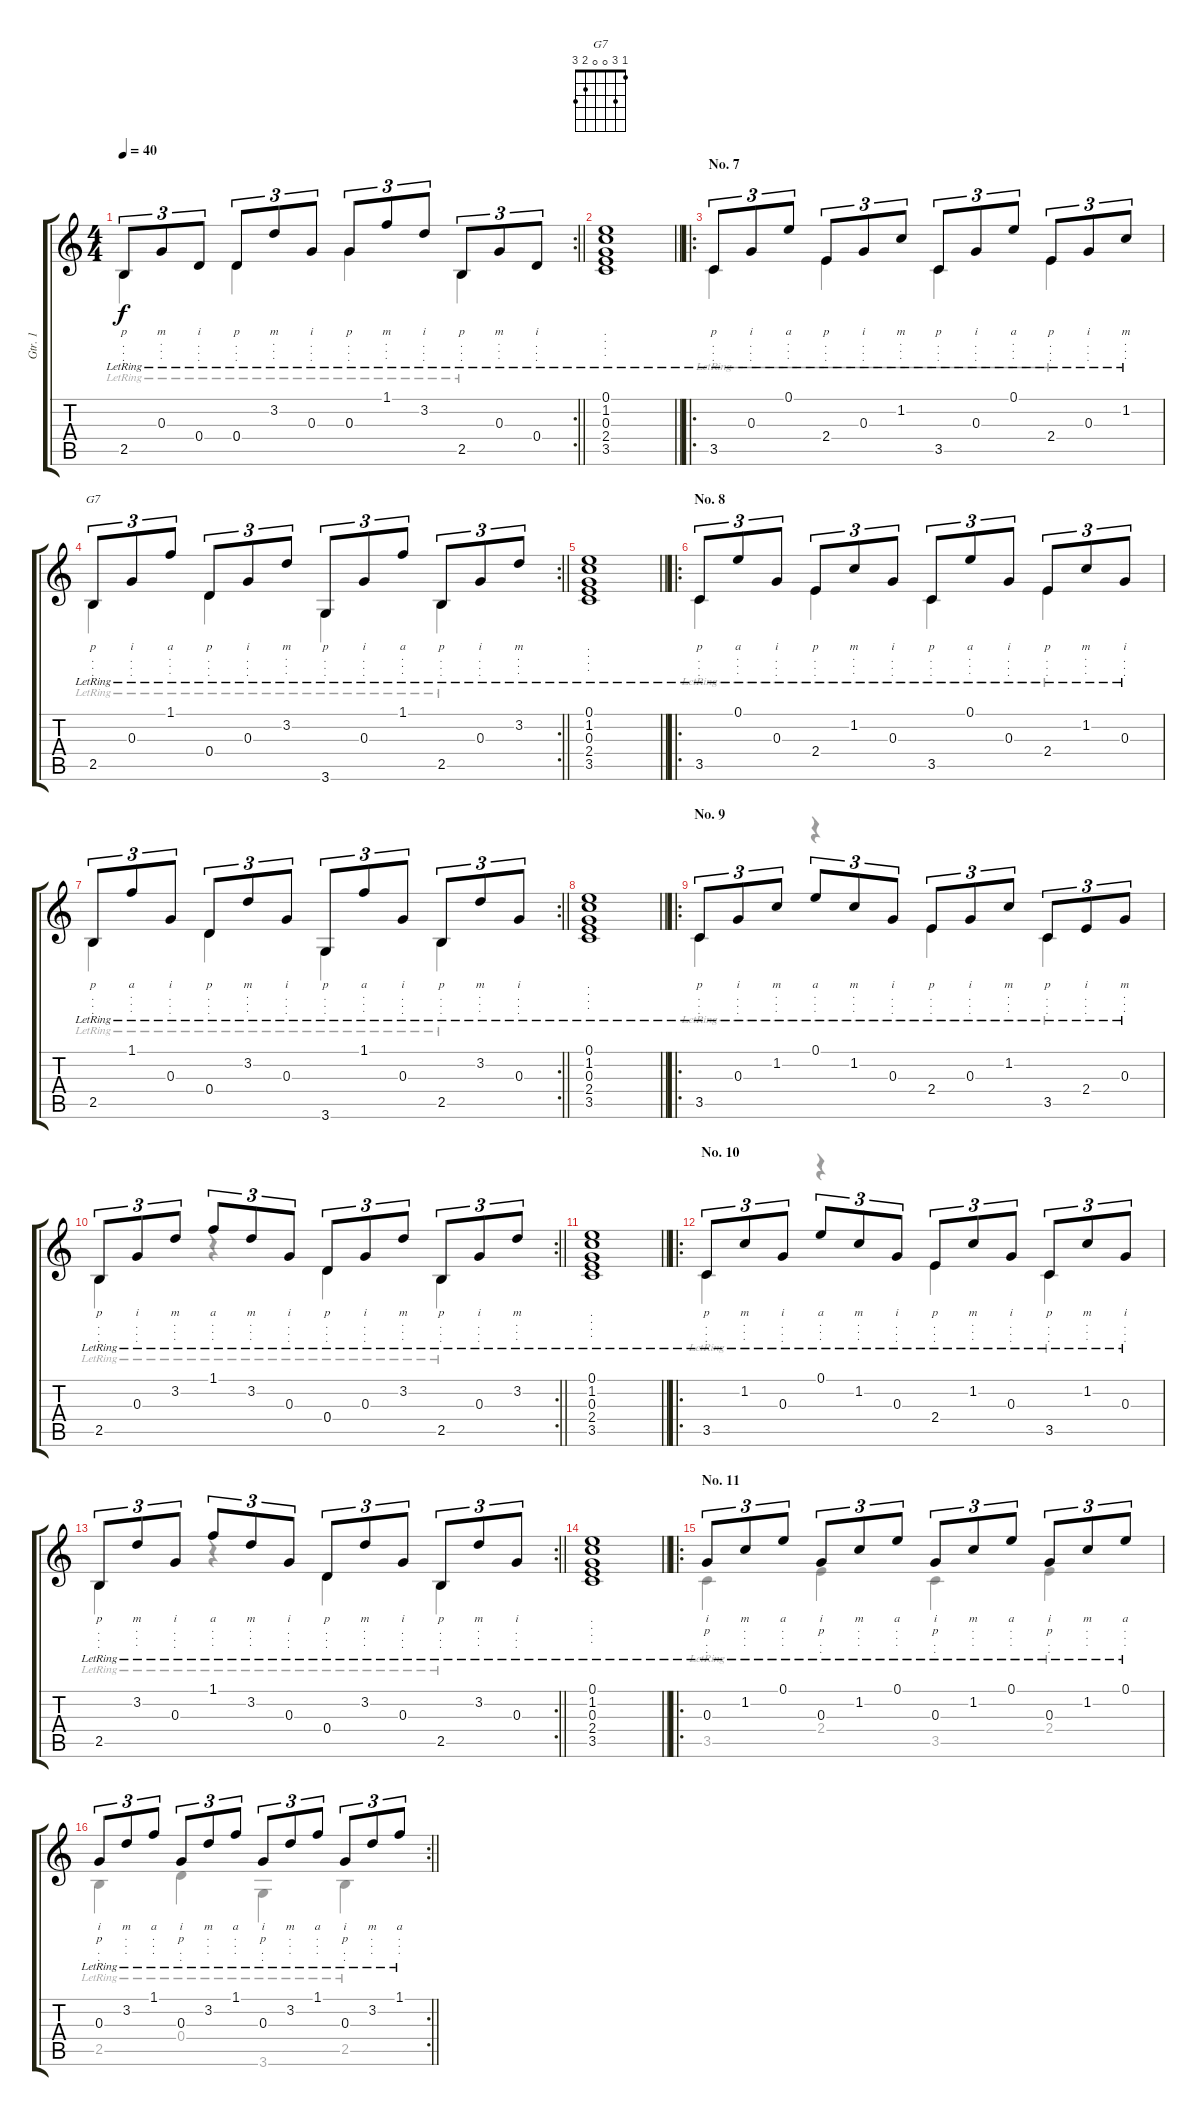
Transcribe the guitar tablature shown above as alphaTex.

\track ("Gtr. 1" "Gtr. 1") {instrument acousticguitarnylon}
\staff {score tabs}
\tuning (E4 B3 G3 D3 A2 E2) {hide}
\chord ("G7" 1 3 0 0 2 3)
\voice
\rc 2
\ts (4 4)
\tempo 40
\clef g2
\barLineRight lightlight
\ks c
2.5{lr}.8{tu (3 2) lyrics (0 "p") lyrics (1 ".") lyrics (2 ".") lyrics (3 ".") lyrics (4 "") dy f} 0.3{lr}.8{tu (3 2) lyrics (0 "m") lyrics (1 ".") lyrics (2 ".") lyrics (3 ".") lyrics (4 "")} 0.4{lr}.8{tu (3 2) lyrics (0 "i") lyrics (1 ".") lyrics (2 ".") lyrics (3 ".") lyrics (4 "")} 0.4{lr}.8{tu (3 2) lyrics (0 "p") lyrics (1 ".") lyrics (2 ".") lyrics (3 ".") lyrics (4 "")} 3.2{lr}.8{tu (3 2) lyrics (0 "m") lyrics (1 ".") lyrics (2 ".") lyrics (3 ".") lyrics (4 "")} 0.3{lr}.8{tu (3 2) lyrics (0 "i") lyrics (1 ".") lyrics (2 ".") lyrics (3 ".") lyrics (4 "")} 0.3{lr}.8{tu (3 2) lyrics (0 "p") lyrics (1 ".") lyrics (2 ".") lyrics (3 ".") lyrics (4 "")} 1.1{lr}.8{tu (3 2) lyrics (0 "m") lyrics (1 ".") lyrics (2 ".") lyrics (3 ".") lyrics (4 "")} 3.2{lr}.8{tu (3 2) lyrics (0 "i") lyrics (1 ".") lyrics (2 ".") lyrics (3 ".") lyrics (4 "")} 2.5{lr}.8{tu (3 2) lyrics (0 "p") lyrics (1 ".") lyrics (2 ".") lyrics (3 ".") lyrics (4 "")} 0.3{lr}.8{tu (3 2) lyrics (0 "m") lyrics (1 ".") lyrics (2 ".") lyrics (3 ".") lyrics (4 "")} 0.4{lr}.8{tu (3 2) lyrics (0 "i") lyrics (1 ".") lyrics (2 ".") lyrics (3 ".") lyrics (4 "")} |
\barLineRight lightlight
(0.1{lr} 1.2{lr} 0.3{lr} 2.4{lr} 3.5{lr}).1{lyrics (0 ".") lyrics (1 ".") lyrics (2 ".") lyrics (3 ".") lyrics (4 "")} |
\ro
\section ("" "No. 7")
3.5{lr}.8{tu (3 2) lyrics (0 "p") lyrics (1 ".") lyrics (2 ".") lyrics (3 ".") lyrics (4 "")} 0.3{lr}.8{tu (3 2) lyrics (0 "i") lyrics (1 ".") lyrics (2 ".") lyrics (3 ".") lyrics (4 "")} 0.1{lr}.8{tu (3 2) lyrics (0 "a") lyrics (1 ".") lyrics (2 ".") lyrics (3 ".") lyrics (4 "")} 2.4{lr}.8{tu (3 2) lyrics (0 "p") lyrics (1 ".") lyrics (2 ".") lyrics (3 ".") lyrics (4 "")} 0.3{lr}.8{tu (3 2) lyrics (0 "i") lyrics (1 ".") lyrics (2 ".") lyrics (3 ".") lyrics (4 "")} 1.2{lr}.8{tu (3 2) lyrics (0 "m") lyrics (1 ".") lyrics (2 ".") lyrics (3 ".") lyrics (4 "")} 3.5{lr}.8{tu (3 2) lyrics (0 "p") lyrics (1 ".") lyrics (2 ".") lyrics (3 ".") lyrics (4 "")} 0.3{lr}.8{tu (3 2) lyrics (0 "i") lyrics (1 ".") lyrics (2 ".") lyrics (3 ".") lyrics (4 "")} 0.1{lr}.8{tu (3 2) lyrics (0 "a") lyrics (1 ".") lyrics (2 ".") lyrics (3 ".") lyrics (4 "")} 2.4{lr}.8{tu (3 2) lyrics (0 "p") lyrics (1 ".") lyrics (2 ".") lyrics (3 ".") lyrics (4 "")} 0.3{lr}.8{tu (3 2) lyrics (0 "i") lyrics (1 ".") lyrics (2 ".") lyrics (3 ".") lyrics (4 "")} 1.2{lr}.8{tu (3 2) lyrics (0 "m") lyrics (1 ".") lyrics (2 ".") lyrics (3 ".") lyrics (4 "")} |
\rc 2
\barLineRight lightlight
2.5{lr}.8{tu (3 2) ch "G7" lyrics (0 "p") lyrics (1 ".") lyrics (2 ".") lyrics (3 ".") lyrics (4 "")} 0.3{lr}.8{tu (3 2) lyrics (0 "i") lyrics (1 ".") lyrics (2 ".") lyrics (3 ".") lyrics (4 "")} 1.1{lr}.8{tu (3 2) lyrics (0 "a") lyrics (1 ".") lyrics (2 ".") lyrics (3 ".") lyrics (4 "")} 0.4{lr}.8{tu (3 2) lyrics (0 "p") lyrics (1 ".") lyrics (2 ".") lyrics (3 ".") lyrics (4 "")} 0.3{lr}.8{tu (3 2) lyrics (0 "i") lyrics (1 ".") lyrics (2 ".") lyrics (3 ".") lyrics (4 "")} 3.2{lr}.8{tu (3 2) lyrics (0 "m") lyrics (1 ".") lyrics (2 ".") lyrics (3 ".") lyrics (4 "")} 3.6{lr}.8{tu (3 2) lyrics (0 "p") lyrics (1 ".") lyrics (2 ".") lyrics (3 ".") lyrics (4 "")} 0.3{lr}.8{tu (3 2) lyrics (0 "i") lyrics (1 ".") lyrics (2 ".") lyrics (3 ".") lyrics (4 "")} 1.1{lr}.8{tu (3 2) lyrics (0 "a") lyrics (1 ".") lyrics (2 ".") lyrics (3 ".") lyrics (4 "")} 2.5{lr}.8{tu (3 2) lyrics (0 "p") lyrics (1 ".") lyrics (2 ".") lyrics (3 ".") lyrics (4 "")} 0.3{lr}.8{tu (3 2) lyrics (0 "i") lyrics (1 ".") lyrics (2 ".") lyrics (3 ".") lyrics (4 "")} 3.2{lr}.8{tu (3 2) lyrics (0 "m") lyrics (1 ".") lyrics (2 ".") lyrics (3 ".") lyrics (4 "")} |
\barLineRight lightlight
(0.1{lr} 1.2{lr} 0.3{lr} 2.4{lr} 3.5{lr}).1{lyrics (0 ".") lyrics (1 ".") lyrics (2 ".") lyrics (3 ".") lyrics (4 "")} |
\ro
\section ("" "No. 8")
3.5{lr}.8{tu (3 2) lyrics (0 "p") lyrics (1 ".") lyrics (2 ".") lyrics (3 ".") lyrics (4 "")} 0.1{lr}.8{tu (3 2) lyrics (0 "a") lyrics (1 ".") lyrics (2 ".") lyrics (3 ".") lyrics (4 "")} 0.3{lr}.8{tu (3 2) lyrics (0 "i") lyrics (1 ".") lyrics (2 ".") lyrics (3 ".") lyrics (4 "")} 2.4{lr}.8{tu (3 2) lyrics (0 "p") lyrics (1 ".") lyrics (2 ".") lyrics (3 ".") lyrics (4 "")} 1.2{lr}.8{tu (3 2) lyrics (0 "m") lyrics (1 ".") lyrics (2 ".") lyrics (3 ".") lyrics (4 "")} 0.3{lr}.8{tu (3 2) lyrics (0 "i") lyrics (1 ".") lyrics (2 ".") lyrics (3 ".") lyrics (4 "")} 3.5{lr}.8{tu (3 2) lyrics (0 "p") lyrics (1 ".") lyrics (2 ".") lyrics (3 ".") lyrics (4 "")} 0.1{lr}.8{tu (3 2) lyrics (0 "a") lyrics (1 ".") lyrics (2 ".") lyrics (3 ".") lyrics (4 "")} 0.3{lr}.8{tu (3 2) lyrics (0 "i") lyrics (1 ".") lyrics (2 ".") lyrics (3 ".") lyrics (4 "")} 2.4{lr}.8{tu (3 2) lyrics (0 "p") lyrics (1 ".") lyrics (2 ".") lyrics (3 ".") lyrics (4 "")} 1.2{lr}.8{tu (3 2) lyrics (0 "m") lyrics (1 ".") lyrics (2 ".") lyrics (3 ".") lyrics (4 "")} 0.3{lr}.8{tu (3 2) lyrics (0 "i") lyrics (1 ".") lyrics (2 ".") lyrics (3 ".") lyrics (4 "")} |
\rc 2
\barLineRight lightlight
2.5{lr}.8{tu (3 2) lyrics (0 "p") lyrics (1 ".") lyrics (2 ".") lyrics (3 ".") lyrics (4 "")} 1.1{lr}.8{tu (3 2) lyrics (0 "a") lyrics (1 ".") lyrics (2 ".") lyrics (3 ".") lyrics (4 "")} 0.3{lr}.8{tu (3 2) lyrics (0 "i") lyrics (1 ".") lyrics (2 ".") lyrics (3 ".") lyrics (4 "")} 0.4{lr}.8{tu (3 2) lyrics (0 "p") lyrics (1 ".") lyrics (2 ".") lyrics (3 ".") lyrics (4 "")} 3.2{lr}.8{tu (3 2) lyrics (0 "m") lyrics (1 ".") lyrics (2 ".") lyrics (3 ".") lyrics (4 "")} 0.3{lr}.8{tu (3 2) lyrics (0 "i") lyrics (1 ".") lyrics (2 ".") lyrics (3 ".") lyrics (4 "")} 3.6{lr}.8{tu (3 2) lyrics (0 "p") lyrics (1 ".") lyrics (2 ".") lyrics (3 ".") lyrics (4 "")} 1.1{lr}.8{tu (3 2) lyrics (0 "a") lyrics (1 ".") lyrics (2 ".") lyrics (3 ".") lyrics (4 "")} 0.3{lr}.8{tu (3 2) lyrics (0 "i") lyrics (1 ".") lyrics (2 ".") lyrics (3 ".") lyrics (4 "")} 2.5{lr}.8{tu (3 2) lyrics (0 "p") lyrics (1 ".") lyrics (2 ".") lyrics (3 ".") lyrics (4 "")} 3.2{lr}.8{tu (3 2) lyrics (0 "m") lyrics (1 ".") lyrics (2 ".") lyrics (3 ".") lyrics (4 "")} 0.3{lr}.8{tu (3 2) lyrics (0 "i") lyrics (1 ".") lyrics (2 ".") lyrics (3 ".") lyrics (4 "")} |
\barLineRight lightlight
(0.1{lr} 1.2{lr} 0.3{lr} 2.4{lr} 3.5{lr}).1{lyrics (0 ".") lyrics (1 ".") lyrics (2 ".") lyrics (3 ".") lyrics (4 "")} |
\ro
\section ("" "No. 9")
3.5{lr}.8{tu (3 2) lyrics (0 "p") lyrics (1 ".") lyrics (2 ".") lyrics (3 ".") lyrics (4 "")} 0.3{lr}.8{tu (3 2) lyrics (0 "i") lyrics (1 ".") lyrics (2 ".") lyrics (3 ".") lyrics (4 "")} 1.2{lr}.8{tu (3 2) lyrics (0 "m") lyrics (1 ".") lyrics (2 ".") lyrics (3 ".") lyrics (4 "")} 0.1{lr}.8{tu (3 2) lyrics (0 "a") lyrics (1 ".") lyrics (2 ".") lyrics (3 ".") lyrics (4 "")} 1.2{lr}.8{tu (3 2) lyrics (0 "m") lyrics (1 ".") lyrics (2 ".") lyrics (3 ".") lyrics (4 "")} 0.3{lr}.8{tu (3 2) lyrics (0 "i") lyrics (1 ".") lyrics (2 ".") lyrics (3 ".") lyrics (4 "")} 2.4{lr}.8{tu (3 2) lyrics (0 "p") lyrics (1 ".") lyrics (2 ".") lyrics (3 ".") lyrics (4 "")} 0.3{lr}.8{tu (3 2) lyrics (0 "i") lyrics (1 ".") lyrics (2 ".") lyrics (3 ".") lyrics (4 "")} 1.2{lr}.8{tu (3 2) lyrics (0 "m") lyrics (1 ".") lyrics (2 ".") lyrics (3 ".") lyrics (4 "")} 3.5{lr}.8{tu (3 2) lyrics (0 "p") lyrics (1 ".") lyrics (2 ".") lyrics (3 ".") lyrics (4 "")} 2.4{lr}.8{tu (3 2) lyrics (0 "i") lyrics (1 ".") lyrics (2 ".") lyrics (3 ".") lyrics (4 "")} 0.3{lr}.8{tu (3 2) lyrics (0 "m") lyrics (1 ".") lyrics (2 ".") lyrics (3 ".") lyrics (4 "")} |
\rc 2
\barLineRight lightlight
2.5{lr}.8{tu (3 2) lyrics (0 "p") lyrics (1 ".") lyrics (2 ".") lyrics (3 ".") lyrics (4 "")} 0.3{lr}.8{tu (3 2) lyrics (0 "i") lyrics (1 ".") lyrics (2 ".") lyrics (3 ".") lyrics (4 "")} 3.2{lr}.8{tu (3 2) lyrics (0 "m") lyrics (1 ".") lyrics (2 ".") lyrics (3 ".") lyrics (4 "")} 1.1{lr}.8{tu (3 2) lyrics (0 "a") lyrics (1 ".") lyrics (2 ".") lyrics (3 ".") lyrics (4 "")} 3.2{lr}.8{tu (3 2) lyrics (0 "m") lyrics (1 ".") lyrics (2 ".") lyrics (3 ".") lyrics (4 "")} 0.3{lr}.8{tu (3 2) lyrics (0 "i") lyrics (1 ".") lyrics (2 ".") lyrics (3 ".") lyrics (4 "")} 0.4{lr}.8{tu (3 2) lyrics (0 "p") lyrics (1 ".") lyrics (2 ".") lyrics (3 ".") lyrics (4 "")} 0.3{lr}.8{tu (3 2) lyrics (0 "i") lyrics (1 ".") lyrics (2 ".") lyrics (3 ".") lyrics (4 "")} 3.2{lr}.8{tu (3 2) lyrics (0 "m") lyrics (1 ".") lyrics (2 ".") lyrics (3 ".") lyrics (4 "")} 2.5{lr}.8{tu (3 2) lyrics (0 "p") lyrics (1 ".") lyrics (2 ".") lyrics (3 ".") lyrics (4 "")} 0.3{lr}.8{tu (3 2) lyrics (0 "i") lyrics (1 ".") lyrics (2 ".") lyrics (3 ".") lyrics (4 "")} 3.2{lr}.8{tu (3 2) lyrics (0 "m") lyrics (1 ".") lyrics (2 ".") lyrics (3 ".") lyrics (4 "")} |
\barLineRight lightlight
(0.1{lr} 1.2{lr} 0.3{lr} 2.4{lr} 3.5{lr}).1{lyrics (0 ".") lyrics (1 ".") lyrics (2 ".") lyrics (3 ".") lyrics (4 "")} |
\ro
\section ("" "No. 10")
3.5{lr}.8{tu (3 2) lyrics (0 "p") lyrics (1 ".") lyrics (2 ".") lyrics (3 ".") lyrics (4 "")} 1.2{lr}.8{tu (3 2) lyrics (0 "m") lyrics (1 ".") lyrics (2 ".") lyrics (3 ".") lyrics (4 "")} 0.3{lr}.8{tu (3 2) lyrics (0 "i") lyrics (1 ".") lyrics (2 ".") lyrics (3 ".") lyrics (4 "")} 0.1{lr}.8{tu (3 2) lyrics (0 "a") lyrics (1 ".") lyrics (2 ".") lyrics (3 ".") lyrics (4 "")} 1.2{lr}.8{tu (3 2) lyrics (0 "m") lyrics (1 ".") lyrics (2 ".") lyrics (3 ".") lyrics (4 "")} 0.3{lr}.8{tu (3 2) lyrics (0 "i") lyrics (1 ".") lyrics (2 ".") lyrics (3 ".") lyrics (4 "")} 2.4{lr}.8{tu (3 2) lyrics (0 "p") lyrics (1 ".") lyrics (2 ".") lyrics (3 ".") lyrics (4 "")} 1.2{lr}.8{tu (3 2) lyrics (0 "m") lyrics (1 ".") lyrics (2 ".") lyrics (3 ".") lyrics (4 "")} 0.3{lr}.8{tu (3 2) lyrics (0 "i") lyrics (1 ".") lyrics (2 ".") lyrics (3 ".") lyrics (4 "")} 3.5{lr}.8{tu (3 2) lyrics (0 "p") lyrics (1 ".") lyrics (2 ".") lyrics (3 ".") lyrics (4 "")} 1.2{lr}.8{tu (3 2) lyrics (0 "m") lyrics (1 ".") lyrics (2 ".") lyrics (3 ".") lyrics (4 "")} 0.3{lr}.8{tu (3 2) lyrics (0 "i") lyrics (1 ".") lyrics (2 ".") lyrics (3 ".") lyrics (4 "")} |
\rc 2
\barLineRight lightlight
2.5{lr}.8{tu (3 2) lyrics (0 "p") lyrics (1 ".") lyrics (2 ".") lyrics (3 ".") lyrics (4 "")} 3.2{lr}.8{tu (3 2) lyrics (0 "m") lyrics (1 ".") lyrics (2 ".") lyrics (3 ".") lyrics (4 "")} 0.3{lr}.8{tu (3 2) lyrics (0 "i") lyrics (1 ".") lyrics (2 ".") lyrics (3 ".") lyrics (4 "")} 1.1{lr}.8{tu (3 2) lyrics (0 "a") lyrics (1 ".") lyrics (2 ".") lyrics (3 ".") lyrics (4 "")} 3.2{lr}.8{tu (3 2) lyrics (0 "m") lyrics (1 ".") lyrics (2 ".") lyrics (3 ".") lyrics (4 "")} 0.3{lr}.8{tu (3 2) lyrics (0 "i") lyrics (1 ".") lyrics (2 ".") lyrics (3 ".") lyrics (4 "")} 0.4{lr}.8{tu (3 2) lyrics (0 "p") lyrics (1 ".") lyrics (2 ".") lyrics (3 ".") lyrics (4 "")} 3.2{lr}.8{tu (3 2) lyrics (0 "m") lyrics (1 ".") lyrics (2 ".") lyrics (3 ".") lyrics (4 "")} 0.3{lr}.8{tu (3 2) lyrics (0 "i") lyrics (1 ".") lyrics (2 ".") lyrics (3 ".") lyrics (4 "")} 2.5{lr}.8{tu (3 2) lyrics (0 "p") lyrics (1 ".") lyrics (2 ".") lyrics (3 ".") lyrics (4 "")} 3.2{lr}.8{tu (3 2) lyrics (0 "m") lyrics (1 ".") lyrics (2 ".") lyrics (3 ".") lyrics (4 "")} 0.3{lr}.8{tu (3 2) lyrics (0 "i") lyrics (1 ".") lyrics (2 ".") lyrics (3 ".") lyrics (4 "")} |
\barLineRight lightlight
(0.1{lr} 1.2{lr} 0.3{lr} 2.4{lr} 3.5{lr}).1{lyrics (0 ".") lyrics (1 ".") lyrics (2 ".") lyrics (3 ".") lyrics (4 "")} |
\ro
\section ("" "No. 11")
0.3{lr}.8{tu (3 2) lyrics (0 "i") lyrics (1 "p") lyrics (2 ".") lyrics (3 ".") lyrics (4 "") beam Up} 1.2{lr}.8{tu (3 2) lyrics (0 "m") lyrics (1 ".") lyrics (2 ".") lyrics (3 ".") lyrics (4 "") beam Up} 0.1{lr}.8{tu (3 2) lyrics (0 "a") lyrics (1 ".") lyrics (2 ".") lyrics (3 ".") lyrics (4 "") beam Up} 0.3{lr}.8{tu (3 2) lyrics (0 "i") lyrics (1 "p") lyrics (2 ".") lyrics (3 ".") lyrics (4 "") beam Up} 1.2{lr}.8{tu (3 2) lyrics (0 "m") lyrics (1 ".") lyrics (2 ".") lyrics (3 ".") lyrics (4 "") beam Up} 0.1{lr}.8{tu (3 2) lyrics (0 "a") lyrics (1 ".") lyrics (2 ".") lyrics (3 ".") lyrics (4 "") beam Up} 0.3{lr}.8{tu (3 2) lyrics (0 "i") lyrics (1 "p") lyrics (2 ".") lyrics (3 ".") lyrics (4 "") beam Up} 1.2{lr}.8{tu (3 2) lyrics (0 "m") lyrics (1 ".") lyrics (2 ".") lyrics (3 ".") lyrics (4 "") beam Up} 0.1{lr}.8{tu (3 2) lyrics (0 "a") lyrics (1 ".") lyrics (2 ".") lyrics (3 ".") lyrics (4 "") beam Up} 0.3{lr}.8{tu (3 2) lyrics (0 "i") lyrics (1 "p") lyrics (2 ".") lyrics (3 ".") lyrics (4 "") beam Up} 1.2{lr}.8{tu (3 2) lyrics (0 "m") lyrics (1 ".") lyrics (2 ".") lyrics (3 ".") lyrics (4 "") beam Up} 0.1{lr}.8{tu (3 2) lyrics (0 "a") lyrics (1 ".") lyrics (2 ".") lyrics (3 ".") lyrics (4 "") beam Up} |
\rc 2
\barLineRight lightlight
0.3{lr}.8{tu (3 2) lyrics (0 "i") lyrics (1 "p") lyrics (2 ".") lyrics (3 ".") lyrics (4 "") beam Up} 3.2{lr}.8{tu (3 2) lyrics (0 "m") lyrics (1 ".") lyrics (2 ".") lyrics (3 ".") lyrics (4 "") beam Up} 1.1{lr}.8{tu (3 2) lyrics (0 "a") lyrics (1 ".") lyrics (2 ".") lyrics (3 ".") lyrics (4 "") beam Up} 0.3{lr}.8{tu (3 2) lyrics (0 "i") lyrics (1 "p") lyrics (2 ".") lyrics (3 ".") lyrics (4 "") beam Up} 3.2{lr}.8{tu (3 2) lyrics (0 "m") lyrics (1 ".") lyrics (2 ".") lyrics (3 ".") lyrics (4 "") beam Up} 1.1{lr}.8{tu (3 2) lyrics (0 "a") lyrics (1 ".") lyrics (2 ".") lyrics (3 ".") lyrics (4 "") beam Up} 0.3{lr}.8{tu (3 2) lyrics (0 "i") lyrics (1 "p") lyrics (2 ".") lyrics (3 ".") lyrics (4 "") beam Up} 3.2{lr}.8{tu (3 2) lyrics (0 "m") lyrics (1 ".") lyrics (2 ".") lyrics (3 ".") lyrics (4 "") beam Up} 1.1{lr}.8{tu (3 2) lyrics (0 "a") lyrics (1 ".") lyrics (2 ".") lyrics (3 ".") lyrics (4 "") beam Up} 0.3{lr}.8{tu (3 2) lyrics (0 "i") lyrics (1 "p") lyrics (2 ".") lyrics (3 ".") lyrics (4 "") beam Up} 3.2{lr}.8{tu (3 2) lyrics (0 "m") lyrics (1 ".") lyrics (2 ".") lyrics (3 ".") lyrics (4 "") beam Up} 1.1{lr}.8{tu (3 2) lyrics (0 "a") lyrics (1 ".") lyrics (2 ".") lyrics (3 ".") lyrics (4 "") beam Up}
\voice
\clef g2
\ottava regular
\simile none
\barLineRight lightlight
\ks c
2.5{lr}.4{dy f} 0.4{lr}.4 0.3{lr}.4 2.5{lr}.4 |
\barLineRight lightlight
|
3.5{lr}.4 2.4{lr}.4 3.5{lr}.4 2.4{lr}.4 |
\barLineRight lightlight
2.5{lr}.4 0.4{lr}.4 3.6{lr}.4 2.5{lr}.4 |
\barLineRight lightlight
|
3.5{lr}.4 2.4{lr}.4 3.5{lr}.4 2.4{lr}.4 |
\barLineRight lightlight
2.5{lr}.4 0.4{lr}.4 3.6{lr}.4 2.5{lr}.4 |
\barLineRight lightlight
|
3.5{lr}.4 r.4 2.4{lr}.4 3.5{lr}.4 |
\barLineRight lightlight
2.5{lr}.4 r.4 0.4{lr}.4 2.5{lr}.4 |
\barLineRight lightlight
|
3.5{lr}.4 r.4 2.4{lr}.4 3.5{lr}.4 |
\barLineRight lightlight
2.5{lr}.4 r.4 0.4{lr}.4 2.5{lr}.4 |
\barLineRight lightlight
|
3.5{lr}.4 2.4{lr}.4 3.5{lr}.4 2.4{lr}.4 |
\barLineRight lightlight
2.5{lr}.4 0.4{lr}.4 3.6{lr}.4 2.5{lr}.4
